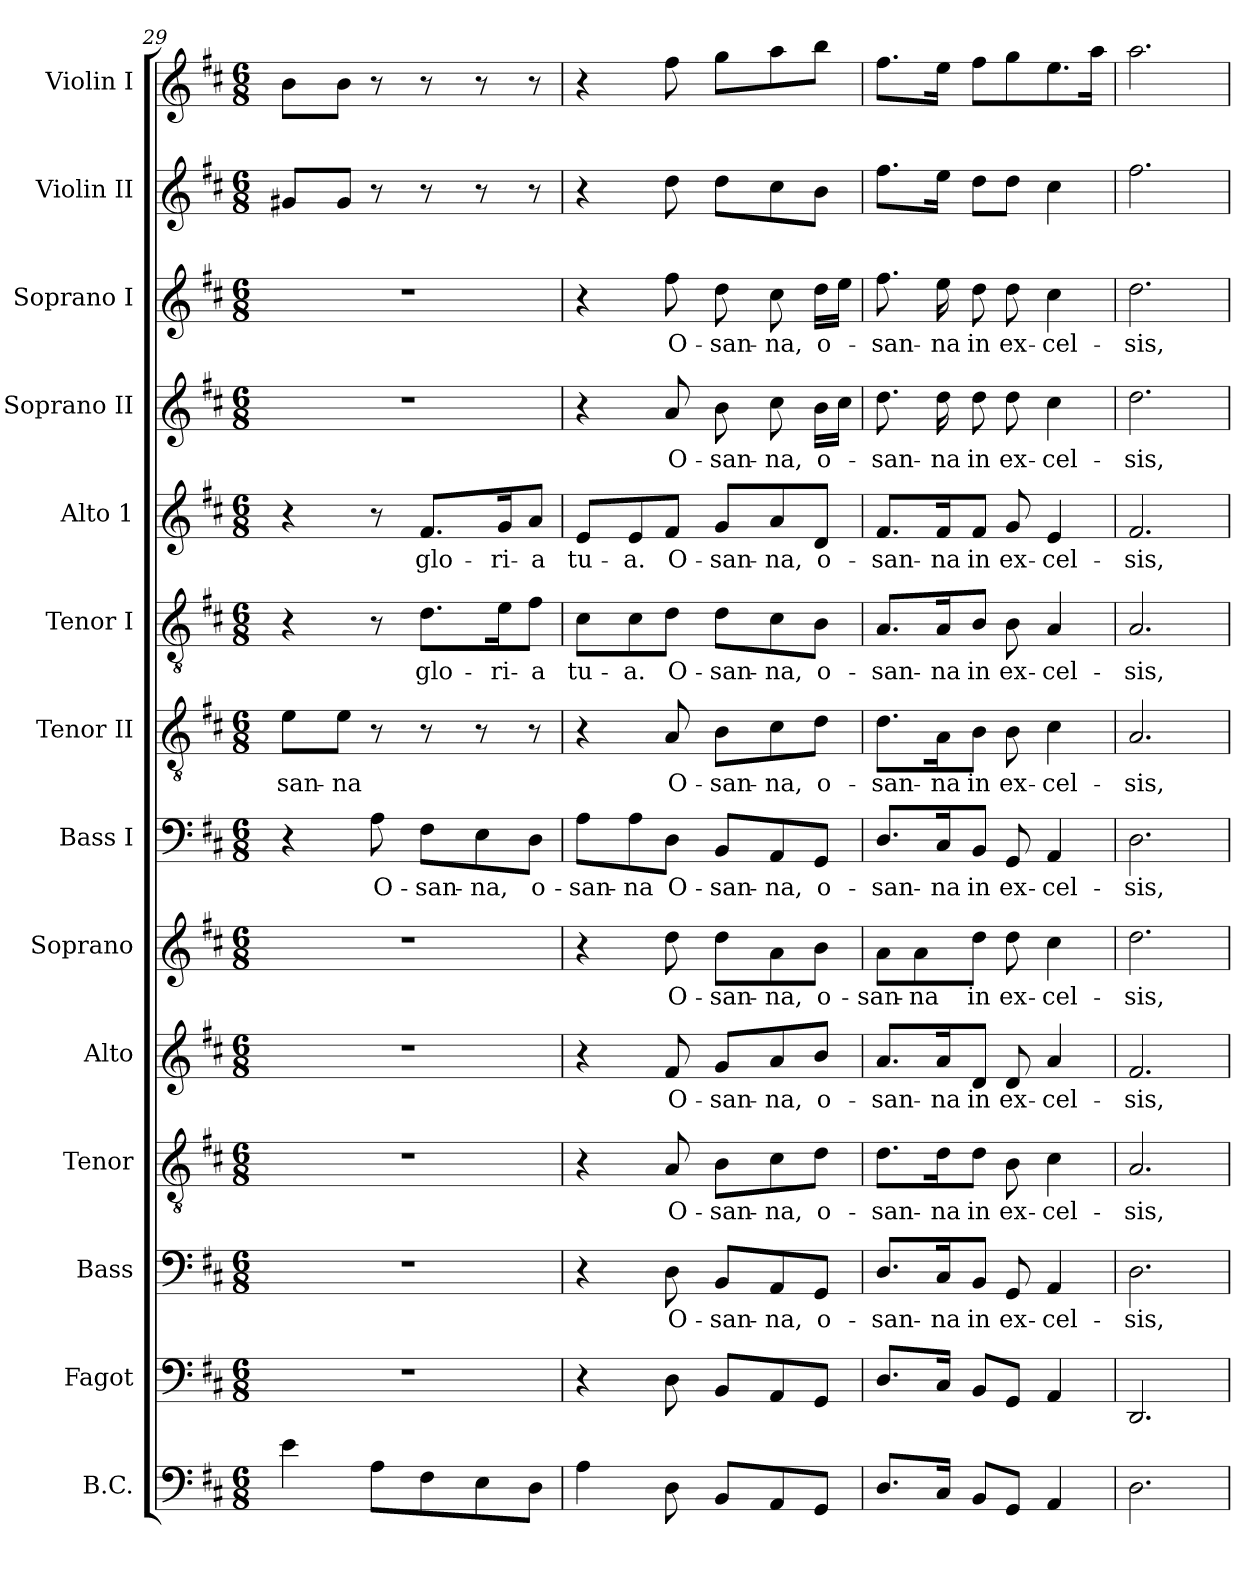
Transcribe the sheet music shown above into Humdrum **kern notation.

**kern	**kern	**kern	**text	**kern	**text	**kern	**text	**kern	**text	**kern	**text	**kern	**text	**kern	**text	**kern	**text	**kern	**text	**kern	**text	**kern	**kern
*part14	*part13	*part12	*part12	*part11	*part11	*part10	*part10	*part9	*part9	*part8	*part8	*part7	*part7	*part6	*part6	*part5	*part5	*part4	*part4	*part3	*part3	*part2	*part1
*staff14	*staff13	*staff12	*staff12	*staff11	*staff11	*staff10	*staff10	*staff9	*staff9	*staff8	*staff8	*staff7	*staff7	*staff6	*staff6	*staff5	*staff5	*staff4	*staff4	*staff3	*staff3	*staff2	*staff1
*I"B.C.	*I"Fagot	*I"Bass	*	*I"Tenor	*	*I"Alto	*	*I"Soprano	*	*I"Bass I	*	*I"Tenor II	*	*I"Tenor I	*	*I"Alto 1	*	*I"Soprano II	*	*I"Soprano I	*	*I"Violin II	*I"Violin I
*I'B.C.	*I'Fg	*	*	*I'T-R	*	*	*	*I'S-R	*	*I'B1	*	*I'T2	*	*I'T1	*	*I'A1	*	*I'S2	*	*I'S1	*	*I'Vln. II	*I'Vln. I
*clefF4	*clefF4	*clefF4	*	*clefGv2	*	*clefG2	*	*clefG2	*	*clefF4	*	*clefGv2	*	*clefGv2	*	*clefG2	*	*clefG2	*	*clefG2	*	*clefG2	*clefG2
*k[f#c#]	*k[f#c#]	*k[f#c#]	*	*k[f#c#]	*	*k[f#c#]	*	*k[f#c#]	*	*k[f#c#]	*	*k[f#c#]	*	*k[f#c#]	*	*k[f#c#]	*	*k[f#c#]	*	*k[f#c#]	*	*k[f#c#]	*k[f#c#]
*D:	*D:	*D:	*	*D:	*	*D:	*	*D:	*	*D:	*	*D:	*	*D:	*	*D:	*	*D:	*	*D:	*	*D:	*D:
*M6/8	*M6/8	*M6/8	*	*M6/8	*	*M6/8	*	*M6/8	*	*M6/8	*	*M6/8	*	*M6/8	*	*M6/8	*	*M6/8	*	*M6/8	*	*M6/8	*M6/8
=29	=29	=29	=29	=29	=29	=29	=29	=29	=29	=29	=29	=29	=29	=29	=29	=29	=29	=29	=29	=29	=29	=29	=29
!	!	!	!	!	!	!	!	!	!	!	!	!	!LO:LY:b	!	!	!	!	!	!	!	!	!	!
4e\	2.r	2.r	.	2.r	.	2.r	.	2.r	.	4r	.	8e\L	-san-	4r	.	4r	.	2.r	.	2.r	.	8g#X/L	8b\L
!	!	!	!	!	!	!	!	!	!	!	!	!	!LO:LY:b	!	!	!	!	!	!	!	!	!	!
.	.	.	.	.	.	.	.	.	.	.	.	8e\J	-na	.	.	.	.	.	.	.	.	8g#/J	8b\J
!	!	!	!	!	!	!	!	!	!	!	!LO:LY:b	!	!	!	!	!	!	!	!	!	!	!	!
8A\L	.	.	.	.	.	.	.	.	.	8A\	O-	8r	.	8r	.	8r	.	.	.	.	.	8r	8r
!	!	!	!	!	!	!	!	!	!	!	!LO:LY:b	!	!	!	!LO:LY:b	!	!LO:LY:b	!	!	!	!	!	!
8F#\	.	.	.	.	.	.	.	.	.	8F#\L	-san-	8r	.	8.d\L	glo-	8.f#/L	glo-	.	.	.	.	8r	8r
!	!	!	!	!	!	!	!	!	!	!	!LO:LY:b	!	!	!	!	!	!	!	!	!	!	!	!
8E\	.	.	.	.	.	.	.	.	.	8E\	-na,	8r	.	.	.	.	.	.	.	.	.	8r	8r
!	!	!	!	!	!	!	!	!	!	!	!	!	!	!	!LO:LY:b	!	!LO:LY:b	!	!	!	!	!	!
.	.	.	.	.	.	.	.	.	.	.	.	.	.	16e\K	-ri-	16g/K	-ri-	.	.	.	.	.	.
!	!	!	!	!	!	!	!	!	!	!	!LO:LY:b	!	!	!	!LO:LY:b	!	!LO:LY:b	!	!	!	!	!	!
8D\J	.	.	.	.	.	.	.	.	.	8D\J	o-	8r	.	8f#\J	-a	8a/J	-a	.	.	.	.	8r	8r
!!LO:PB:g=z
=30	=30	=30	=30	=30	=30	=30	=30	=30	=30	=30	=30	=30	=30	=30	=30	=30	=30	=30	=30	=30	=30	=30	=30
!	!	!	!	!	!	!	!	!	!	!	!LO:LY:b	!	!	!	!LO:LY:b	!	!LO:LY:b	!	!	!	!	!	!
4A\	4r	4r	.	4r	.	4r	.	4r	.	8A\L	-san-	4r	.	8c#\L	tu-	8e/L	tu-	4r	.	4r	.	4r	4r
!	!	!	!	!	!	!	!	!	!	!	!LO:LY:b	!	!	!	!LO:LY:b	!	!LO:LY:b	!	!	!	!	!	!
.	.	.	.	.	.	.	.	.	.	8A\	-na	.	.	8c#\	-a.	8e/	-a.	.	.	.	.	.	.
!	!	!	!LO:LY:b	!	!LO:LY:b	!	!LO:LY:b	!	!LO:LY:b	!	!LO:LY:b	!	!LO:LY:b	!	!LO:LY:b	!	!LO:LY:b	!	!LO:LY:b	!	!LO:LY:b	!	!
8D\	8D\	8D\	O-	8A/	O-	8f#/	O-	8dd\	O-	8D\J	O-	8A/	O-	8d\J	O-	8f#/J	O-	8a/	O-	8ff#\	O-	8dd\	8ff#\
!	!	!	!LO:LY:b	!	!LO:LY:b	!	!LO:LY:b	!	!LO:LY:b	!	!LO:LY:b	!	!LO:LY:b	!	!LO:LY:b	!	!LO:LY:b	!	!LO:LY:b	!	!LO:LY:b	!	!
8BB/L	8BB/L	8BB/L	-san-	8B\L	-san-	8g/L	-san-	8dd\L	-san-	8BB/L	-san-	8B\L	-san-	8d\L	-san-	8g/L	-san-	8b\	-san-	8dd\	-san-	8dd\L	8gg\L
!	!	!	!LO:LY:b	!	!LO:LY:b	!	!LO:LY:b	!	!LO:LY:b	!	!LO:LY:b	!	!LO:LY:b	!	!LO:LY:b	!	!LO:LY:b	!	!LO:LY:b	!	!LO:LY:b	!	!
8AA/	8AA/	8AA/	-na,	8c#\	-na,	8a/	-na,	8a\	-na,	8AA/	-na,	8c#\	-na,	8c#\	-na,	8a/	-na,	8cc#\	-na,	8cc#\	-na,	8cc#\	8aa\
!	!	!	!LO:LY:b	!	!LO:LY:b	!	!LO:LY:b	!	!LO:LY:b	!	!LO:LY:b	!	!LO:LY:b	!	!LO:LY:b	!	!LO:LY:b	!	!LO:LY:b	!	!LO:LY:b	!	!
8GG/J	8GG/J	8GG/J	o-	8d\J	o-	8b/J	o-	8b\J	o-	8GG/J	o-	8d\J	o-	8B\J	o-	8d/J	o-	16b\LL	o-	16dd\LL	o-	8b\J	8bb\J
.	.	.	.	.	.	.	.	.	.	.	.	.	.	.	.	.	.	16cc#\JJ	.	16ee\JJ	.	.	.
=31	=31	=31	=31	=31	=31	=31	=31	=31	=31	=31	=31	=31	=31	=31	=31	=31	=31	=31	=31	=31	=31	=31	=31
!	!	!	!LO:LY:b	!	!LO:LY:b	!	!LO:LY:b	!	!LO:LY:b	!	!LO:LY:b	!	!LO:LY:b	!	!LO:LY:b	!	!LO:LY:b	!	!LO:LY:b	!	!LO:LY:b	!	!
8.D/L	8.D/L	8.D/L	-san-	8.d\L	-san-	8.a/L	-san-	8a\L	-san-	8.D/L	-san-	8.d\L	-san-	8.A/L	-san-	8.f#/L	-san-	8.dd\	-san-	8.ff#\	-san-	8.ff#\L	8.ff#\L
!	!	!	!	!	!	!	!	!	!LO:LY:b	!	!	!	!	!	!	!	!	!	!	!	!	!	!
.	.	.	.	.	.	.	.	8a\	-na	.	.	.	.	.	.	.	.	.	.	.	.	.	.
!	!	!	!LO:LY:b	!	!LO:LY:b	!	!LO:LY:b	!	!	!	!LO:LY:b	!	!LO:LY:b	!	!LO:LY:b	!	!LO:LY:b	!	!LO:LY:b	!	!LO:LY:b	!	!
16C#/Jk	16C#/Jk	16C#/K	-na	16d\K	-na	16a/K	-na	.	.	16C#/K	-na	16A\K	-na	16A/K	-na	16f#/K	-na	16dd\	-na	16ee\	-na	16ee\Jk	16ee\Jk
!	!	!	!LO:LY:b	!	!LO:LY:b	!	!LO:LY:b	!	!LO:LY:b	!	!LO:LY:b	!	!LO:LY:b	!	!LO:LY:b	!	!LO:LY:b	!	!LO:LY:b	!	!LO:LY:b	!	!
8BB/L	8BB/L	8BB/J	in	8d\J	in	8d/J	in	8dd\J	in	8BB/J	in	8B\J	in	8B/J	in	8f#/J	in	8dd\	in	8dd\	in	8dd\L	8ff#\L
!	!	!	!LO:LY:b	!	!LO:LY:b	!	!LO:LY:b	!	!LO:LY:b	!	!LO:LY:b	!	!LO:LY:b	!	!LO:LY:b	!	!LO:LY:b	!	!LO:LY:b	!	!LO:LY:b	!	!
8GG/J	8GG/J	8GG/	ex-	8B\	ex-	8d/	ex-	8dd\	ex-	8GG/	ex-	8B\	ex-	8B\	ex-	8g/	ex-	8dd\	ex-	8dd\	ex-	8dd\J	8gg\
!	!	!	!LO:LY:b	!	!LO:LY:b	!	!LO:LY:b	!	!LO:LY:b	!	!LO:LY:b	!	!LO:LY:b	!	!LO:LY:b	!	!LO:LY:b	!	!LO:LY:b	!	!LO:LY:b	!	!
4AA/	4AA/	4AA/	-cel-	4c#\	-cel-	4a/	-cel-	4cc#\	-cel-	4AA/	-cel-	4c#\	-cel-	4A/	-cel-	4e/	-cel-	4cc#\	-cel-	4cc#\	-cel-	4cc#\	8.ee\
.	.	.	.	.	.	.	.	.	.	.	.	.	.	.	.	.	.	.	.	.	.	.	16aa\Jk
=32	=32	=32	=32	=32	=32	=32	=32	=32	=32	=32	=32	=32	=32	=32	=32	=32	=32	=32	=32	=32	=32	=32	=32
!	!	!	!LO:LY:b	!	!LO:LY:b	!	!LO:LY:b	!	!LO:LY:b	!	!LO:LY:b	!	!LO:LY:b	!	!LO:LY:b	!	!LO:LY:b	!	!LO:LY:b	!	!LO:LY:b	!	!
2.D\	2.DD/	2.D\	-sis,	2.A/	-sis,	2.f#/	-sis,	2.dd\	-sis,	2.D\	-sis,	2.A/	-sis,	2.A/	-sis,	2.f#/	-sis,	2.dd\	-sis,	2.dd\	-sis,	2.ff#\	2.aa\
=	=	=	=	=	=	=	=	=	=	=	=	=	=	=	=	=	=	=	=	=	=	=	=
*-	*-	*-	*-	*-	*-	*-	*-	*-	*-	*-	*-	*-	*-	*-	*-	*-	*-	*-	*-	*-	*-	*-	*-
